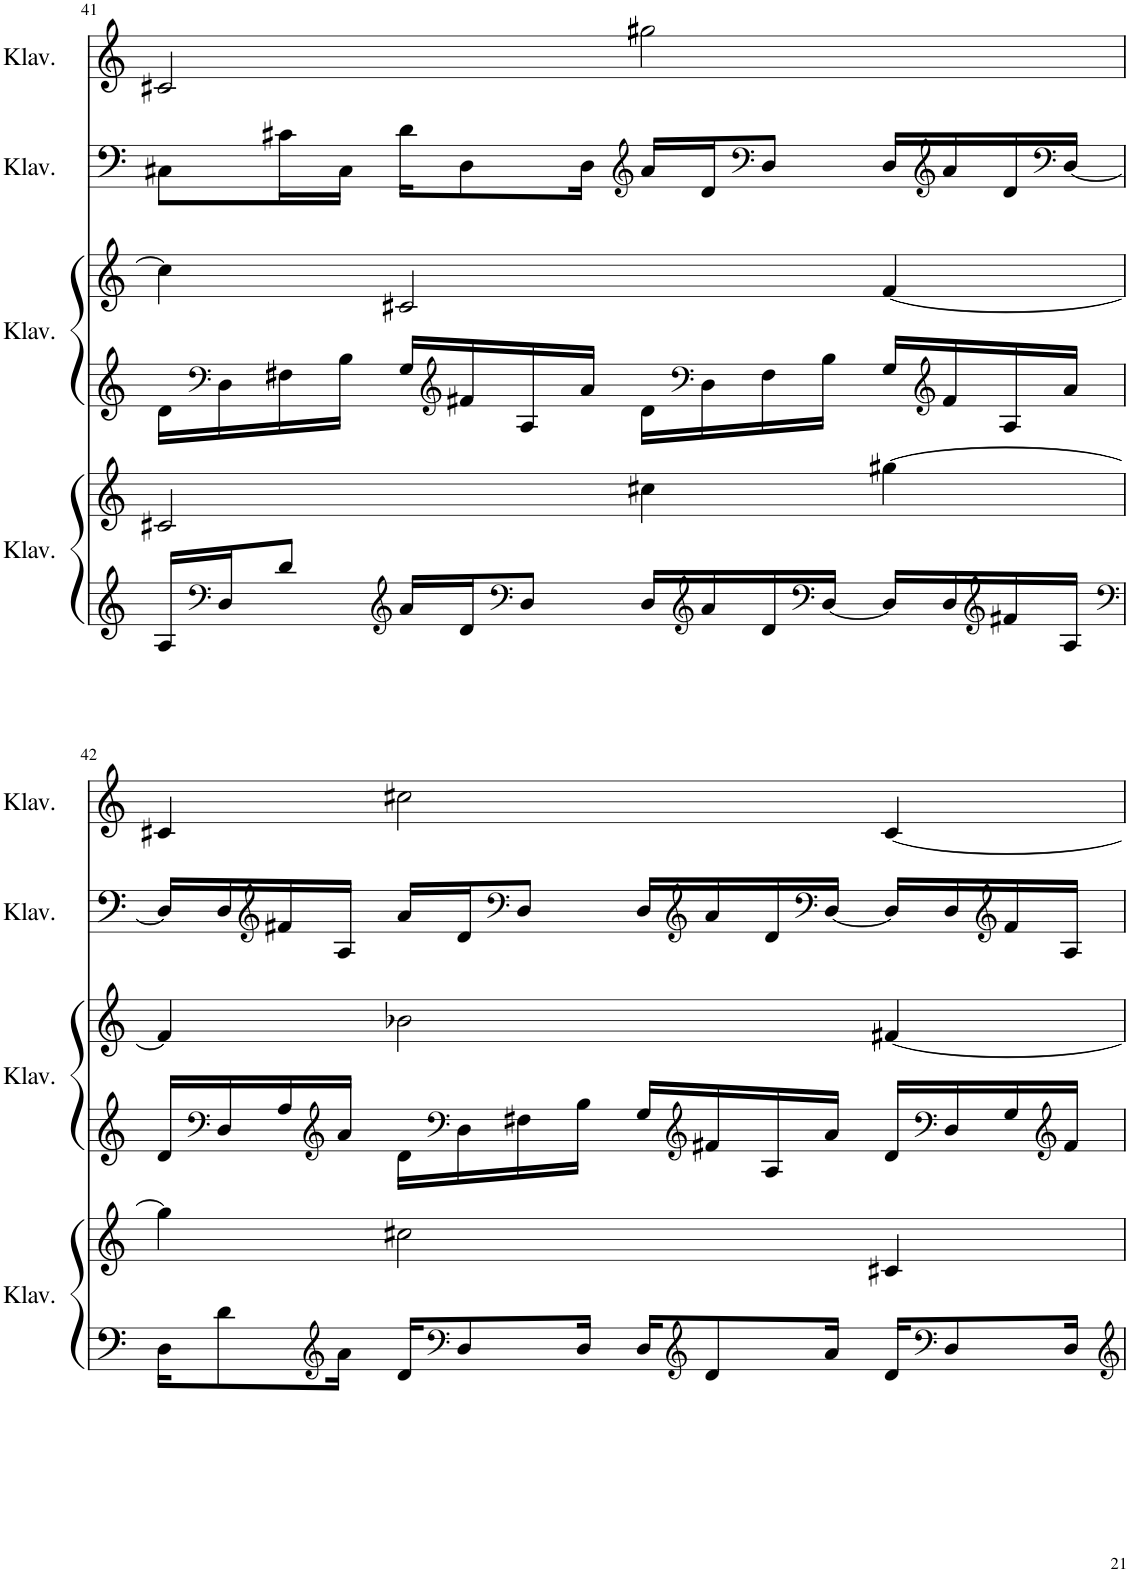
**kern	**kern	**kern	**kern	**kern	**kern
*part4	*part4	*part3	*part3	*part2	*part1
*staff6	*staff5	*staff4	*staff3	*staff2	*staff1
*I"Klavier	*	*I"Klavier	*	*I"Klavier	*I"Klavier
*I'Klav.	*	*I'Klav.	*	*I'Klav.	*I'Klav.
!!LO:PB:g=z
*clefG2	*clefG2	*clefG2	*clefG2	*clefG2	*clefG2
*k[]	*k[]	*k[]	*k[]	*k[]	*k[]
*M4/4	*M4/4	*M4/4	*M4/4	*M4/4	*M4/4
=41	=41	=41	=41	=41	=41
16A/LL	2c#X/	16d\LL	4cc#\]	8C#X\L	2c#X/
*clefF4	*	*clefF4	*	*	*
16D/J	.	16D\	.	.	.
8d/J	.	16F#X\	.	16c#X\L	.
.	.	16B\JJ	.	16C#\JJ	.
*clefG2	*	*	*	*	*
16a/LL	.	16G/LL	2c#X/	16d\KL	.
*	*	*clefG2	*	*	*
16d/J	.	16f#X/	.	8D\	.
*clefF4	*	*	*	*	*
8D/J	.	16A/	.	.	.
.	.	16a/JJ	.	16D\Jk	.
*	*	*	*	*clefG2	*
16D/LL	4cc#X\	16d\LL	.	16a/LL	2gg#X\
*clefG2	*	*clefF4	*	*	*
16a/	.	16D\	.	16d/J	.
*	*	*	*	*clefF4	*
16d/	.	16F#\	.	8D/J	.
*clefF4	*	*	*	*	*
[16D/JJ	.	16B\JJ	.	.	.
16D/LL]	[4gg#X\	16G/LL	[4f/	16D/LL	.
*	*	*clefG2	*	*clefG2	*
16D/	.	16f#/	.	16a/	.
*clefG2	*	*	*	*	*
16f#X/	.	16A/	.	16d/	.
*	*	*	*	*clefF4	*
16A/JJ	.	16a/JJ	.	[16D/JJ	.
!!LO:LB:g=z
=42	=42	=42	=42	=42	=42
*clefF4	*	*	*	*	*
16D\KL	4gg#\]	16d/LL	4f/]	16D/LL]	4c#X/
*	*	*clefF4	*	*	*
8d\	.	16D/	.	16D/	.
*	*	*	*	*clefG2	*
.	.	16A/	.	16f#X/	.
*clefG2	*	*clefG2	*	*	*
16a\Jk	.	16a/JJ	.	16A/JJ	.
16d/KL	2cc#X\	16d\LL	2b-X\	16a/LL	2cc#X\
*clefF4	*	*clefF4	*	*	*
8D/	.	16D\	.	16d/J	.
*	*	*	*	*clefF4	*
.	.	16F#X\	.	8D/J	.
16D/Jk	.	16B\JJ	.	.	.
16D/KL	.	16G/LL	.	16D/LL	.
*clefG2	*	*clefG2	*	*clefG2	*
8d/	.	16f#X/	.	16a/	.
.	.	16A/	.	16d/	.
*	*	*	*	*clefF4	*
16a/Jk	.	16a/JJ	.	[16D/JJ	.
16d/KL	4c#X/	16d/LL	[4f#X/	16D/LL]	[4c#/
*clefF4	*	*clefF4	*	*	*
8D/	.	16D/	.	16D/	.
*	*	*	*	*clefG2	*
.	.	16G/	.	16f#/	.
*	*	*clefG2	*	*	*
16D/Jk	.	16f#/JJ	.	16A/JJ	.
=	=	=	=	=	=
*-	*-	*-	*-	*-	*-
